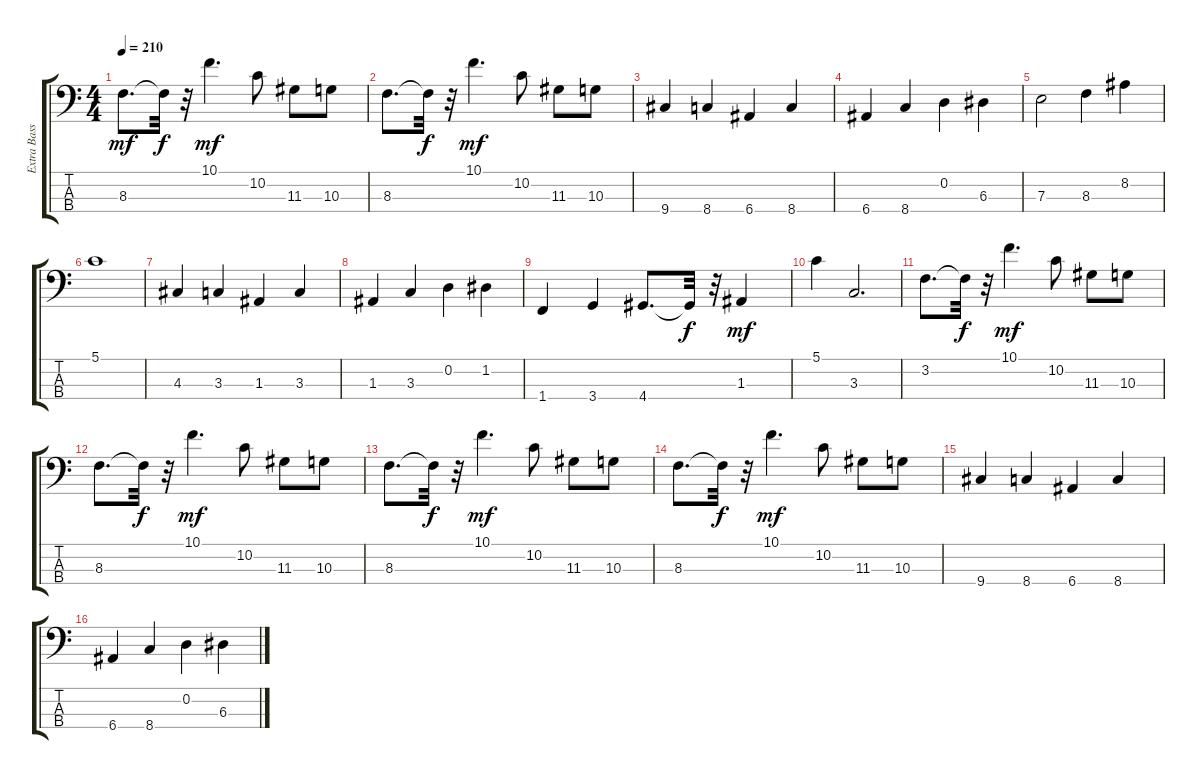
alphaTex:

\track ("Extra Bass" "Extra Bass") {instrument slapbass2}
\staff {score tabs}
\tuning (G2 D2 A1 E1) {hide}
\ts (4 4)
\tempo 210
\clef f4
\ks c
8.3.8{d dy mf} 8.3{t}.32{dy f} r.32 10.1.4{d dy mf} 10.2.8 11.3.8 10.3.8 |
8.3.8{d} 8.3{t}.32{dy f} r.32 10.1.4{d dy mf} 10.2.8 11.3.8 10.3.8 |
9.4.4 8.4.4 6.4.4 8.4.4 |
6.4.4 8.4.4 0.2.4 6.3.4 |
7.3.2 8.3.4 8.2.4 |
5.1.1 |
4.3.4 3.3.4 1.3.4 3.3.4 |
1.3.4 3.3.4 0.2.4 1.2.4 |
1.4.4 3.4.4 4.4.8{d} 4.4{t}.32{dy f} r.32 1.3.4{dy mf} |
5.1.4 3.3.2{d} |
3.2.8{d} 3.2{t}.32{dy f} r.32 10.1.4{d dy mf} 10.2.8 11.3.8 10.3.8 |
8.3.8{d} 8.3{t}.32{dy f} r.32 10.1.4{d dy mf} 10.2.8 11.3.8 10.3.8 |
8.3.8{d} 8.3{t}.32{dy f} r.32 10.1.4{d dy mf} 10.2.8 11.3.8 10.3.8 |
8.3.8{d} 8.3{t}.32{dy f} r.32 10.1.4{d dy mf} 10.2.8 11.3.8 10.3.8 |
9.4.4 8.4.4 6.4.4 8.4.4 |
6.4.4 8.4.4 0.2.4 6.3.4
